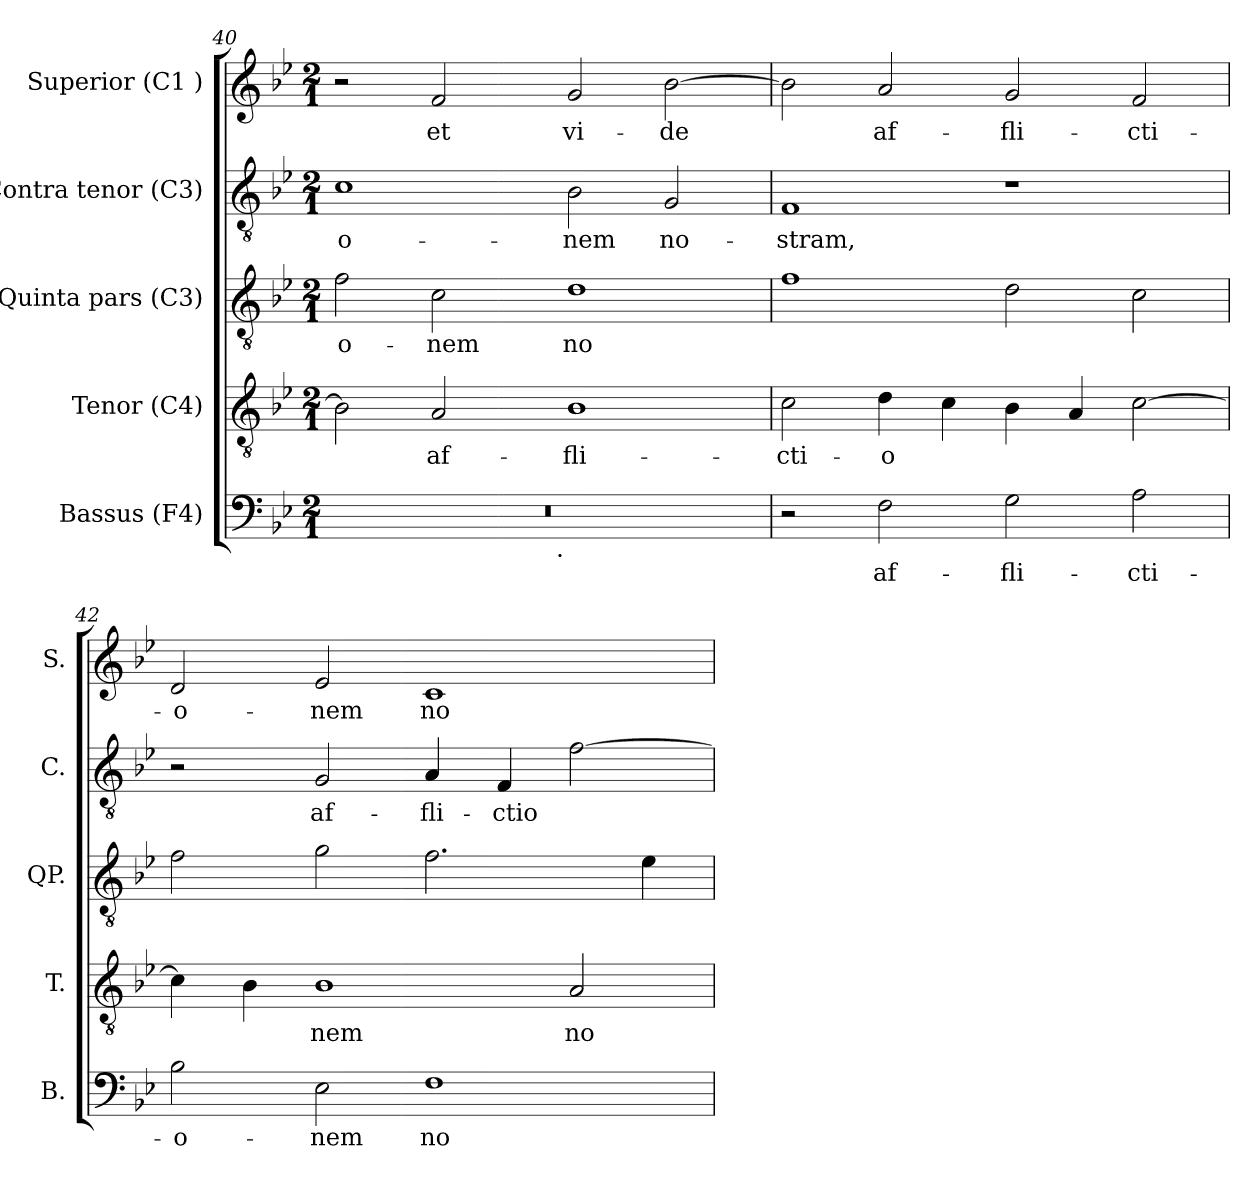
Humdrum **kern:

**kern	**text	**kern	**text	**kern	**text	**kern	**text	**kern	**text
*part5	*part5	*part4	*part4	*part3	*part3	*part2	*part2	*part1	*part1
*staff5	*staff5	*staff4	*staff4	*staff3	*staff3	*staff2	*staff2	*staff1	*staff1
*I"Bassus (F4)	*	*I"Tenor (C4)	*	*I"Quinta pars (C3)	*	*I"Contra tenor (C3)	*	*I"Superior (C1 )	*
*I'B.	*	*I'T.	*	*I'QP.	*	*I'C.	*	*I'S.	*
*clefF4	*	*clefGv2	*	*clefGv2	*	*clefGv2	*	*clefG2	*
*k[b-e-]	*	*k[b-e-]	*	*k[b-e-]	*	*k[b-e-]	*	*k[b-e-]	*
*B-:	*	*B-:	*	*B-:	*	*B-:	*	*B-:	*
*M2/1	*	*M2/1	*	*M2/1	*	*M2/1	*	*M2/1	*
=40	=40	=40	=40	=40	=40	=40	=40	=40	=40
!	!	!	!LO:LY:b:rj	!	!LO:LY:b:rj	!	!LO:LY:b:rj	!	!
*^	*	*	*	*	*	*	*	*	*
0r	2ryy	.	2B-\]	.	2f\	-o-	1c	-o-	2r	.
!	!	!	!	!LO:LY:b:rj	!	!LO:LY:b:rj	!	!	!	!LO:LY:b:rj
.	4ryy	.	2A/	af-	2c\	-nem	.	.	2f/	et
.	8...ryy	.	.	.	.	.	.	.	.	.
!	!LO:TX:b:t=.	!	!	!	!	!	!	!	!	!
.	1ryy	.	.	.	.	.	.	.	.	.
!	!	!	!	!LO:LY:b:rj	!	!LO:LY:b:rj	!	!LO:LY:b:rj	!	!LO:LY:b:rj
.	.	.	1B-	-fli-	1d	no-	2B-\	-nem	2g/	vi-
!	!	!	!	!	!	!	!	!LO:LY:b:rj	!	!LO:LY:b:rj
.	.	.	.	.	.	.	2G/	no-	[>2b-\	-de
.	64ryy	.	.	.	.	.	.	.	.	.
!!LO:PB:g=z
=41	=41	=41	=41	=41	=41	=41	=41	=41	=41	=41
!	!	!	!	!LO:LY:b:rj	!	!LO:LY:b:rj	!	!LO:LY:b:rj	!	!LO:LY:b:rj
*v	*v	*	*	*	*	*	*	*	*	*
2r	.	2c\	-cti-	1f	--	1F	-stram,	2b-\]	.
!	!LO:LY:b:rj	!	!LO:LY:b:rj	!	!	!	!	!	!LO:LY:b:rj
2F\	af-	4d\	-o-	.	.	.	.	2a/	af-
!	!	!	!LO:LY:b:rj	!	!	!	!	!	!
.	.	4c\	--	.	.	.	.	.	.
!	!LO:LY:b:rj	!	!LO:LY:b:rj	!	!LO:LY:b:rj	!	!	!	!LO:LY:b:rj
2G\	-fli-	4B-\	--	2d\	--	1r	.	2g/	-fli-
!	!	!	!LO:LY:b:rj	!	!	!	!	!	!
.	.	4A/	--	.	.	.	.	.	.
!	!LO:LY:b:rj	!	!LO:LY:b:rj	!	!LO:LY:b:rj	!	!	!	!LO:LY:b:rj
2A\	-cti-	[>2c\	--	2c\	--	.	.	2f/	-cti-
=42	=42	=42	=42	=42	=42	=42	=42	=42	=42
!	!LO:LY:b:rj	!	!LO:LY:b:rj	!	!LO:LY:b:rj	!	!	!	!LO:LY:b:rj
2B-\	-o-	4c\]	--	2f\	--	2r	.	2d/	-o-
!	!	!	!LO:LY:b:rj	!	!	!	!	!	!
.	.	4B-\	--	.	.	.	.	.	.
!	!LO:LY:b:rj	!	!LO:LY:b:rj	!	!LO:LY:b:rj	!	!LO:LY:b:rj	!	!LO:LY:b:rj
2E-\	-nem	1B-	-nem	2g\	--	2G/	af-	2e-/	-nem
!	!LO:LY:b:rj	!	!	!	!LO:LY:b:rj	!	!LO:LY:b:rj	!	!LO:LY:b:rj
1F	no-	.	.	2.f\	--	4A/	-fli-	1c	no-
!	!	!	!	!	!	!	!LO:LY:b:rj	!	!
.	.	.	.	.	.	4F/	-ctio-	.	.
!	!	!	!LO:LY:b:rj	!	!	!	!LO:LY:b:rj	!	!
.	.	2A/	no-	.	.	[>2f\	--	.	.
!	!	!	!	!	!LO:LY:b:rj	!	!	!	!
.	.	.	.	4e-\	--	.	.	.	.
=	=	=	=	=	=	=	=	=	=
*-	*-	*-	*-	*-	*-	*-	*-	*-	*-
